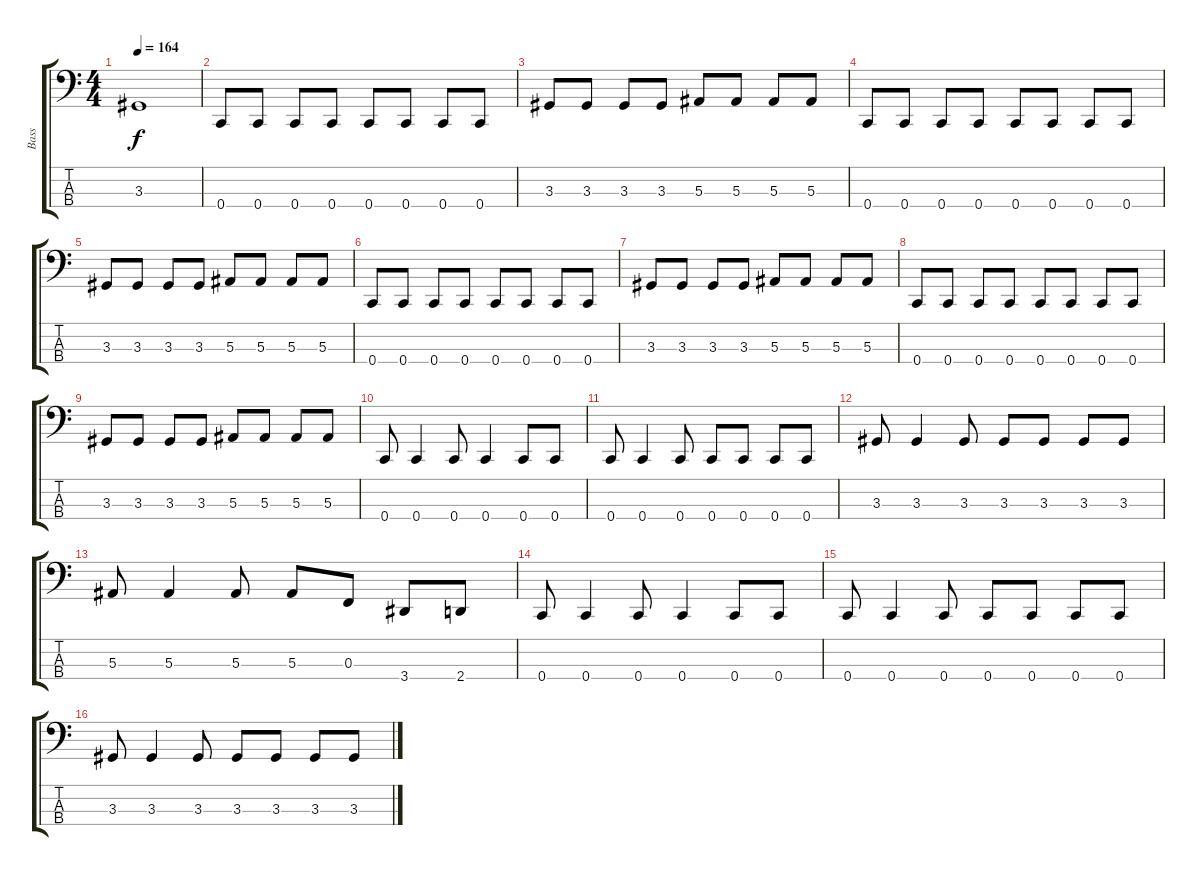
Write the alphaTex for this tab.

\track ("Bass" "Bass") {instrument slapbass1}
\staff {score tabs}
\tuning (Eb2 Bb1 F1 C1) {hide}
\ts (4 4)
\tempo 164
\clef f4
\ks c
3.3{t}.1{dy f} |
0.4.8 0.4.8 0.4.8 0.4.8 0.4.8 0.4.8 0.4.8 0.4.8 |
3.3.8 3.3.8 3.3.8 3.3.8 5.3.8 5.3.8 5.3.8 5.3.8 |
0.4.8 0.4.8 0.4.8 0.4.8 0.4.8 0.4.8 0.4.8 0.4.8 |
3.3.8 3.3.8 3.3.8 3.3.8 5.3.8 5.3.8 5.3.8 5.3.8 |
0.4.8 0.4.8 0.4.8 0.4.8 0.4.8 0.4.8 0.4.8 0.4.8 |
3.3.8 3.3.8 3.3.8 3.3.8 5.3.8 5.3.8 5.3.8 5.3.8 |
0.4.8 0.4.8 0.4.8 0.4.8 0.4.8 0.4.8 0.4.8 0.4.8 |
3.3.8 3.3.8 3.3.8 3.3.8 5.3.8 5.3.8 5.3.8 5.3.8 |
0.4.8 0.4.4 0.4.8 0.4.4 0.4.8 0.4.8 |
0.4.8 0.4.4 0.4.8 0.4.8 0.4.8 0.4.8 0.4.8 |
3.3.8 3.3.4 3.3.8 3.3.8 3.3.8 3.3.8 3.3.8 |
5.3.8 5.3.4 5.3.8 5.3.8 0.3.8 3.4.8 2.4.8 |
0.4.8 0.4.4 0.4.8 0.4.4 0.4.8 0.4.8 |
0.4.8 0.4.4 0.4.8 0.4.8 0.4.8 0.4.8 0.4.8 |
3.3.8 3.3.4 3.3.8 3.3.8 3.3.8 3.3.8 3.3.8
